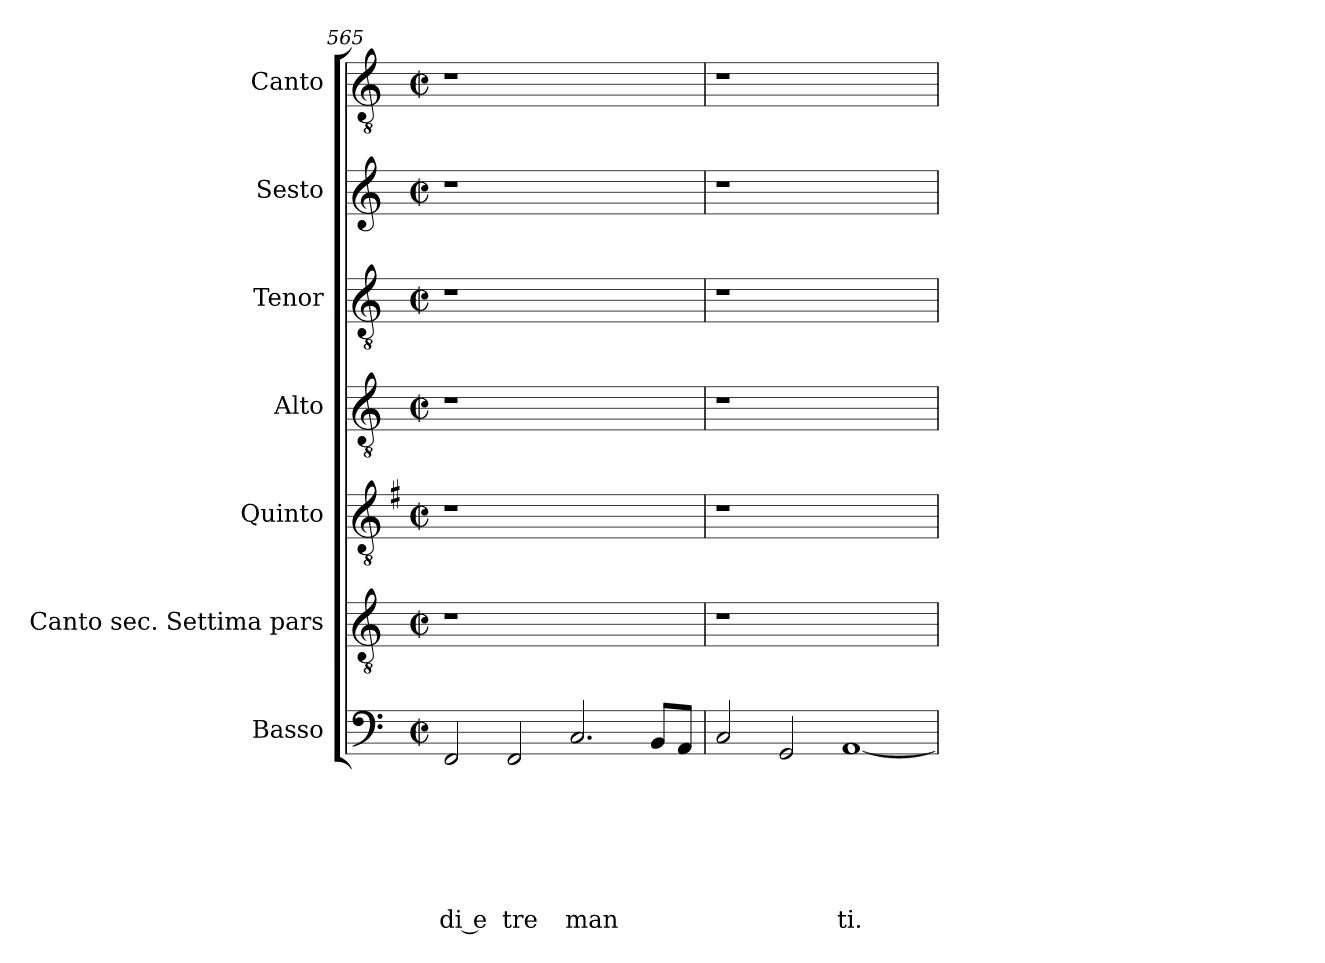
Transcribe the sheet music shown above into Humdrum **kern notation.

**kern	**text	**text	**text	**text	**text	**text	**text	**kern	**kern	**kern	**kern	**kern	**kern
*part7	*part7	*part7	*part7	*part7	*part7	*part7	*part7	*part6	*part5	*part4	*part3	*part2	*part1
*staff7	*staff7	*staff7	*staff7	*staff7	*staff7	*staff7	*staff7	*staff6	*staff5	*staff4	*staff3	*staff2	*staff1
*I"Basso	*	*	*	*	*	*	*	*I"Canto sec. Settima pars	*I"Quinto	*I"Alto	*I"Tenor	*I"Sesto	*I"Canto
*	*	*	*	*	*	*	*	*	*I'Quinto	*I'Alto	*I'Tenor	*I'Sesto	*I'Canto
*clefF4	*	*	*	*	*	*	*	*clefGv2	*clefGv2	*clefGv2	*clefGv2	*clefG2	*clefGv2
*k[]	*	*	*	*	*	*	*	*k[]	*k[f#]	*k[]	*k[]	*k[]	*k[]
*C:	*	*	*	*	*	*	*	*C:	*G:	*C:	*C:	*C:	*C:
*M2/2	*	*	*	*	*	*	*	*M2/2	*M2/2	*M2/2	*M2/2	*M2/2	*M2/2
*met(c|)	*	*	*	*	*	*	*	*met(c|)	*met(c|)	*met(c|)	*met(c|)	*met(c|)	*met(c|)
=565	=565	=565	=565	=565	=565	=565	=565	=565	=565	=565	=565	=565	=565
!	!	!	!	!	!	!	!LO:LY:b:rj	!	!	!	!	!	!
2FF/	.	.	.	.	.	.	di e	1r	1r	1r	1r	1r	1r
!	!	!	!	!	!	!	!LO:LY:b	!	!	!	!	!	!
2FF/	.	.	.	.	.	.	tre	.	.	.	.	.	.
!	!	!	!	!	!	!	!LO:LY:b	!	!	!	!	!	!
2.C/	.	.	.	.	.	.	man	1ryy	1ryy	1ryy	1ryy	1ryy	1ryy
8BB/L	.	.	.	.	.	.	.	.	.	.	.	.	.
8AA/J	.	.	.	.	.	.	.	.	.	.	.	.	.
=566	=566	=566	=566	=566	=566	=566	=566	=566	=566	=566	=566	=566	=566
2C/	.	.	.	.	.	.	.	1r	1r	1r	1r	1r	1r
2GG/	.	.	.	.	.	.	.	.	.	.	.	.	.
!	!	!	!	!	!	!	!LO:LY:b	!	!	!	!	!	!
[<1AA	.	.	.	.	.	.	ti.	1ryy	1ryy	1ryy	1ryy	1ryy	1ryy
=	=	=	=	=	=	=	=	=	=	=	=	=	=
*-	*-	*-	*-	*-	*-	*-	*-	*-	*-	*-	*-	*-	*-
